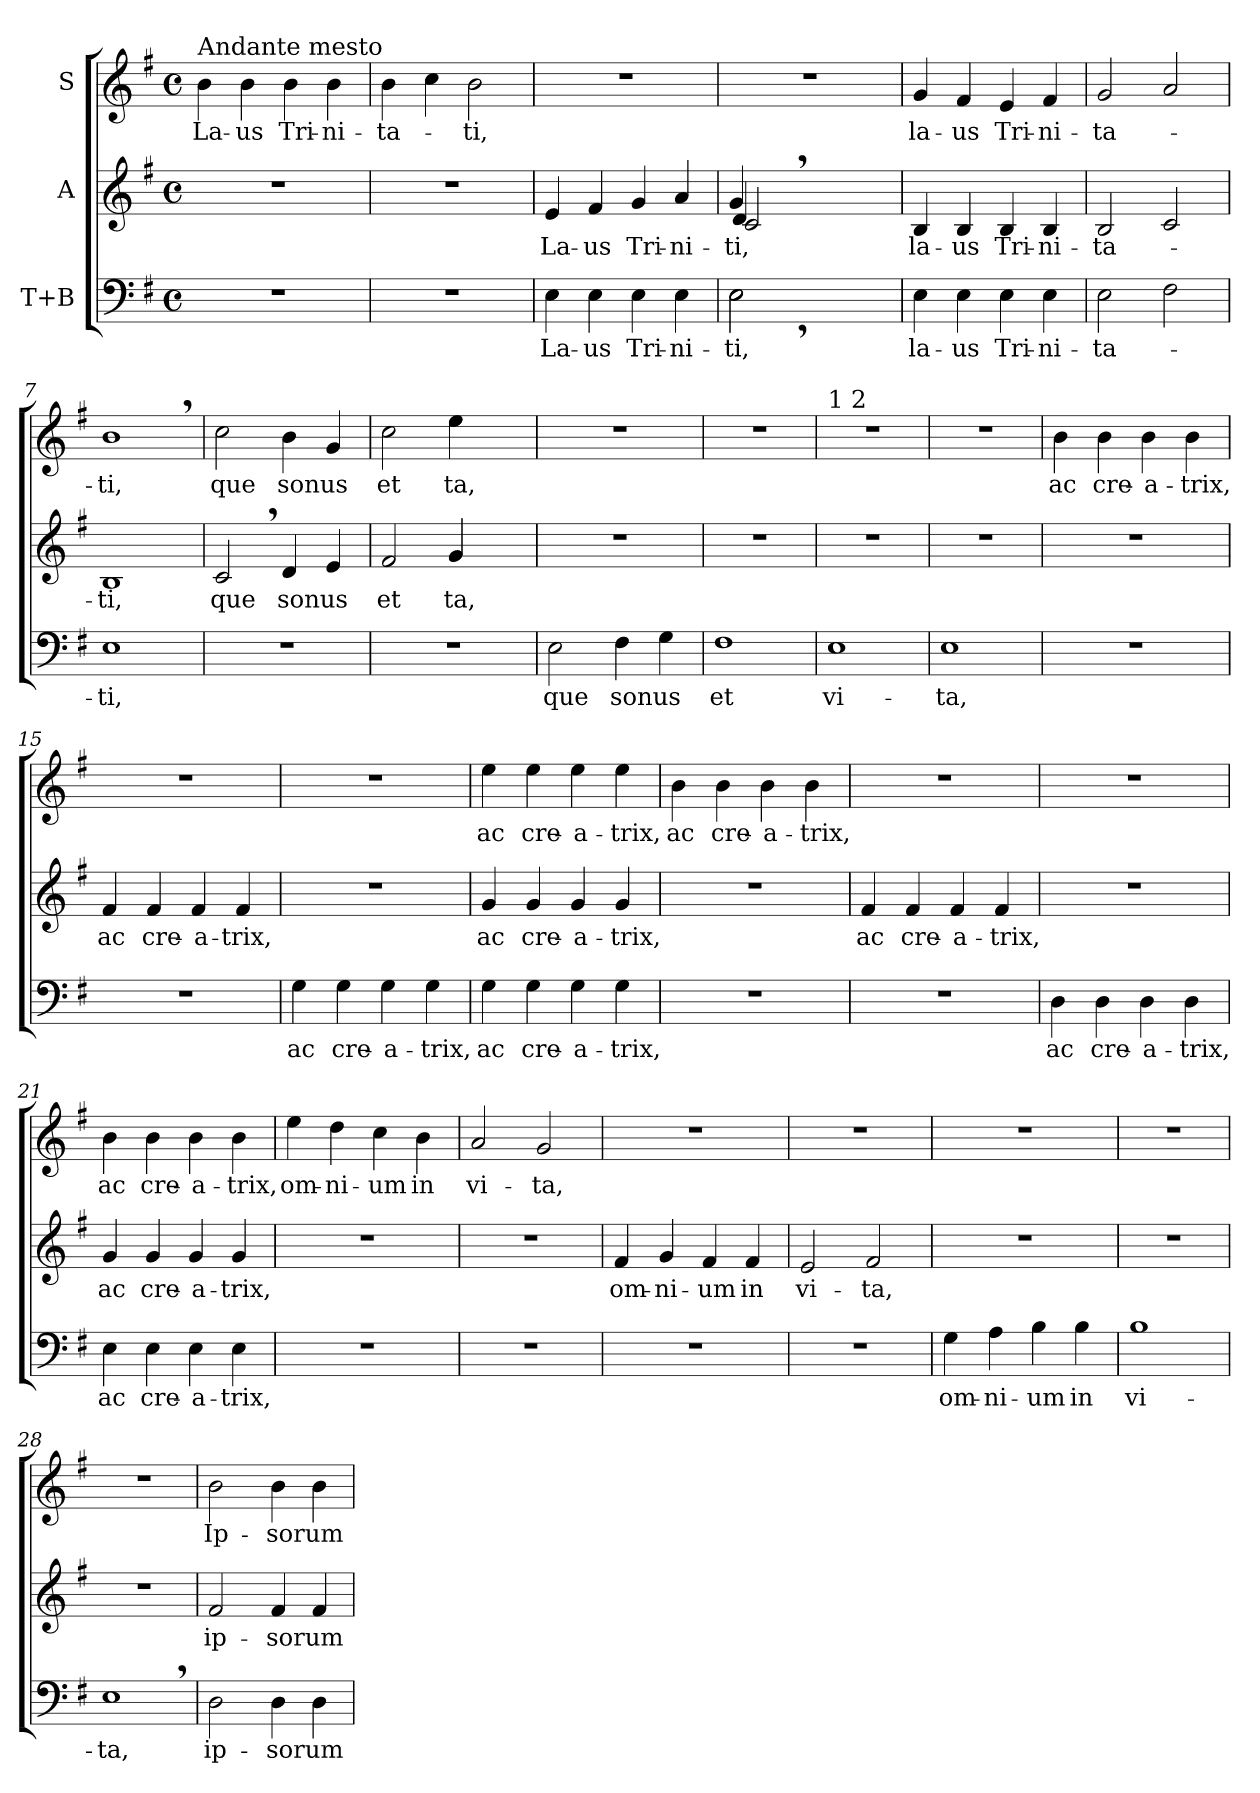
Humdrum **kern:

**kern	**text	**kern	**text	**kern	**text
*part3	*part3	*part2	*part2	*part1	*part1
*staff3	*staff3	*staff2	*staff2	*staff1	*staff1
*I"T+B	*	*I"A	*	*I"S	*
*clefF4	*	*clefG2	*	*clefG2	*
*k[f#]	*	*k[f#]	*	*k[f#]	*
*G:	*	*G:	*	*G:	*
*M4/4	*	*M4/4	*	*M4/4	*
*met(c)	*	*met(c)	*	*met(c)	*
=1	=1	=1	=1	=1	=1
!	!	!	!	!LO:TX:a:t=Andante mesto	!
!	!	!	!	!	!LO:LY:b
1r	.	1r	.	4b\	La-
!	!	!	!	!	!LO:LY:b
.	.	.	.	4b\	-us
!	!	!	!	!	!LO:LY:b
.	.	.	.	4b\	Tri-
!	!	!	!	!	!LO:LY:b
.	.	.	.	4b\	-ni-
=2	=2	=2	=2	=2	=2
!	!	!	!	!	!LO:LY:b
1r	.	1r	.	4b\	-ta-
.	.	.	.	4cc\	.
!	!	!	!	!	!LO:LY:b
.	.	.	.	2b\	-ti,
=3	=3	=3	=3	=3	=3
!	!LO:LY:b	!	!LO:LY:b	!	!
4E\	La-	4e/	La-	1r	.
!	!LO:LY:b	!	!LO:LY:b	!	!
4E\	-us	4f#/	-us	.	.
!	!LO:LY:b	!	!LO:LY:b	!	!
4E\	Tri-	4g/	Tri-	.	.
!	!LO:LY:b	!	!LO:LY:b	!	!
4E\	-ni-	4a/	-ni-	.	.
=4	=4	=4	=4	=4	=4
!	!LO:LY:b	!	!	!	!
*^	*	*	*	*	*
!	!	!LO:LY:b	!	!LO:LY:b	!	!
*	*	*	*^	*	*	*
*	*	*	*	*^	*	*	*
!	!	!	!	!	!	!LO:LY:b	!LO:N:vis=1	!
2E\	2E,>\	-ti,	4g/	4d/	2c,>/	-ti,	1r	.
.	.	.	2ryy	2ryy	.	.	.	.
2ryy	2ryy	.	.	.	2ryy	.	.	.
.	.	.	4ryy	4ryy	.	.	.	.
*v	*v	*	*	*	*	*	*	*
*	*	*	*v	*v	*	*	*
=5	=5	=5	=5	=5	=5	=5
!	!LO:LY:b	!	!	!LO:LY:b	!	!LO:LY:b
*	*	*v	*v	*	*	*
4E\	la-	4B/	la-	4g/	la-
!	!LO:LY:b	!	!LO:LY:b	!	!LO:LY:b
4E\	-us	4B/	-us	4f#/	-us
!	!LO:LY:b	!	!LO:LY:b	!	!LO:LY:b
4E\	Tri-	4B/	Tri-	4e/	Tri-
!	!LO:LY:b	!	!LO:LY:b	!	!LO:LY:b
4E\	-ni-	4B/	-ni-	4f#/	-ni-
=6	=6	=6	=6	=6	=6
!	!LO:LY:b	!	!LO:LY:b	!	!LO:LY:b
2E\	-ta-	2B/	-ta-	2g/	-ta-
2F#\	.	2c/	.	2a/	.
=7	=7	=7	=7	=7	=7
!	!LO:LY:b	!	!LO:LY:b	!	!LO:LY:b
1E	-ti,	1B	-ti,	1b,>	-ti,
=8	=8	=8	=8	=8	=8
!	!	!	!LO:LY:b	!	!LO:LY:b
1r	.	2c,>/	que	2cc\	que
!	!	!	!LO:LY:b	!	!LO:LY:b
.	.	4d/	sonus	4b\	sonus
.	.	4e/	.	4g/	.
=9	=9	=9	=9	=9	=9
!LO:N:vis=1	!	!	!LO:LY:b	!	!LO:LY:b
*	*	*^	*	*^	*
1r	.	2f#/	2ryy	et	2cc\	2ryy	et
!	!	!	!	!LO:LY:b	!	!	!
!	!	!	!	!LO:LY:b	!	!	!LO:LY:b
!	!	!	!	!	!	!	!LO:LY:b
.	.	4g/	4g/	-ta,	4ee\	4ee\	-ta,
.	.	4ryy	4ryy	.	4ryy	4ryy	.
=10	=10	=10	=10	=10	=10	=10	=10
!	!LO:LY:b	!	!	!	!	!	!
*	*	*v	*v	*	*	*	*
*	*	*	*	*v	*v	*
2E\	que	1r	.	1r	.
!	!LO:LY:b	!	!	!	!
4F#\	sonus	.	.	.	.
4G\	.	.	.	.	.
=11	=11	=11	=11	=11	=11
!	!LO:LY:b	!	!	!	!
1F#	et	1r	.	1r	.
!!LO:LB:g=z
=12	=12	=12	=12	=12	=12
!	!	!	!	!LO:TX:a:t=1 2	!
!	!LO:LY:b	!	!	!	!
1E	vi-	1r	.	1r	.
=13	=13	=13	=13	=13	=13
!	!LO:LY:b	!	!	!	!
1E	-ta,	1r	.	1r	.
=14	=14	=14	=14	=14	=14
!	!	!	!	!	!LO:LY:b
1r	.	1r	.	4b\	ac
!	!	!	!	!	!LO:LY:b
.	.	.	.	4b\	cre-
!	!	!	!	!	!LO:LY:b
.	.	.	.	4b\	-a-
!	!	!	!	!	!LO:LY:b
.	.	.	.	4b\	-trix,
=15	=15	=15	=15	=15	=15
!	!	!	!LO:LY:b	!	!
1r	.	4f#/	ac	1r	.
!	!	!	!LO:LY:b	!	!
.	.	4f#/	cre-	.	.
!	!	!	!LO:LY:b	!	!
.	.	4f#/	-a-	.	.
!	!	!	!LO:LY:b	!	!
.	.	4f#/	-trix,	.	.
=16	=16	=16	=16	=16	=16
!	!LO:LY:b	!	!	!	!
4G\	ac	1r	.	1r	.
!	!LO:LY:b	!	!	!	!
4G\	cre-	.	.	.	.
!	!LO:LY:b	!	!	!	!
4G\	-a-	.	.	.	.
!	!LO:LY:b	!	!	!	!
4G\	-trix,	.	.	.	.
=17	=17	=17	=17	=17	=17
!	!LO:LY:b	!	!LO:LY:b	!	!LO:LY:b
4G\	ac	4g/	ac	4ee\	ac
!	!LO:LY:b	!	!LO:LY:b	!	!LO:LY:b
4G\	cre-	4g/	cre-	4ee\	cre-
!	!LO:LY:b	!	!LO:LY:b	!	!LO:LY:b
4G\	-a-	4g/	-a-	4ee\	-a-
!	!LO:LY:b	!	!LO:LY:b	!	!LO:LY:b
4G\	-trix,	4g/	-trix,	4ee\	-trix,
=18	=18	=18	=18	=18	=18
!	!	!	!	!	!LO:LY:b
1r	.	1r	.	4b\	ac
!	!	!	!	!	!LO:LY:b
.	.	.	.	4b\	cre-
!	!	!	!	!	!LO:LY:b
.	.	.	.	4b\	-a-
!	!	!	!	!	!LO:LY:b
.	.	.	.	4b\	-trix,
=19	=19	=19	=19	=19	=19
!	!	!	!LO:LY:b	!	!
1r	.	4f#/	ac	1r	.
!	!	!	!LO:LY:b	!	!
.	.	4f#/	cre-	.	.
!	!	!	!LO:LY:b	!	!
.	.	4f#/	-a-	.	.
!	!	!	!LO:LY:b	!	!
.	.	4f#/	-trix,	.	.
=20	=20	=20	=20	=20	=20
!	!LO:LY:b	!	!	!	!
4D\	ac	1r	.	1r	.
!	!LO:LY:b	!	!	!	!
4D\	cre-	.	.	.	.
!	!LO:LY:b	!	!	!	!
4D\	-a-	.	.	.	.
!	!LO:LY:b	!	!	!	!
4D\	-trix,	.	.	.	.
=21	=21	=21	=21	=21	=21
!	!LO:LY:b	!	!LO:LY:b	!	!LO:LY:b
4E\	ac	4g/	ac	4b\	ac
!	!LO:LY:b	!	!LO:LY:b	!	!LO:LY:b
4E\	cre-	4g/	cre-	4b\	cre-
!	!LO:LY:b	!	!LO:LY:b	!	!LO:LY:b
4E\	-a-	4g/	-a-	4b\	-a-
!	!LO:LY:b	!	!LO:LY:b	!	!LO:LY:b
4E\	-trix,	4g/	-trix,	4b\	-trix,
!!LO:PB:g=z
=22	=22	=22	=22	=22	=22
!	!	!	!	!	!LO:LY:b
1r	.	1r	.	4ee\	om-
!	!	!	!	!	!LO:LY:b
.	.	.	.	4dd\	-ni-
!	!	!	!	!	!LO:LY:b
.	.	.	.	4cc\	-um
!	!	!	!	!	!LO:LY:b
.	.	.	.	4b\	in
=23	=23	=23	=23	=23	=23
!	!	!	!	!	!LO:LY:b
1r	.	1r	.	2a/	vi-
!	!	!	!	!	!LO:LY:b
.	.	.	.	2g/	-ta,
=24	=24	=24	=24	=24	=24
!	!	!	!LO:LY:b	!	!
1r	.	4f#/	om-	1r	.
!	!	!	!LO:LY:b	!	!
.	.	4g/	-ni-	.	.
!	!	!	!LO:LY:b	!	!
.	.	4f#/	-um	.	.
!	!	!	!LO:LY:b	!	!
.	.	4f#/	in	.	.
=25	=25	=25	=25	=25	=25
!	!	!	!LO:LY:b	!	!
1r	.	2e/	vi-	1r	.
!	!	!	!LO:LY:b	!	!
.	.	2f#/	-ta,	.	.
=26	=26	=26	=26	=26	=26
!	!LO:LY:b	!	!	!	!
4G\	om-	1r	.	1r	.
!	!LO:LY:b	!	!	!	!
4A\	-ni-	.	.	.	.
!	!LO:LY:b	!	!	!	!
4B\	-um	.	.	.	.
!	!LO:LY:b	!	!	!	!
4B\	in	.	.	.	.
=27	=27	=27	=27	=27	=27
!	!LO:LY:b	!	!	!	!
1B	vi-	1r	.	1r	.
=28	=28	=28	=28	=28	=28
!	!LO:LY:b	!	!	!	!
1E,>	-ta,	1r	.	1r	.
=29	=29	=29	=29	=29	=29
!	!LO:LY:b	!	!LO:LY:b	!	!LO:LY:b
2D\	ip-	2f#/	ip-	2b\	Ip-
!	!LO:LY:b	!	!LO:LY:b	!	!LO:LY:b
4D\	-sorum	4f#/	-sorum	4b\	-sorum
4D\	.	4f#/	.	4b\	.
=	=	=	=	=	=
*-	*-	*-	*-	*-	*-
